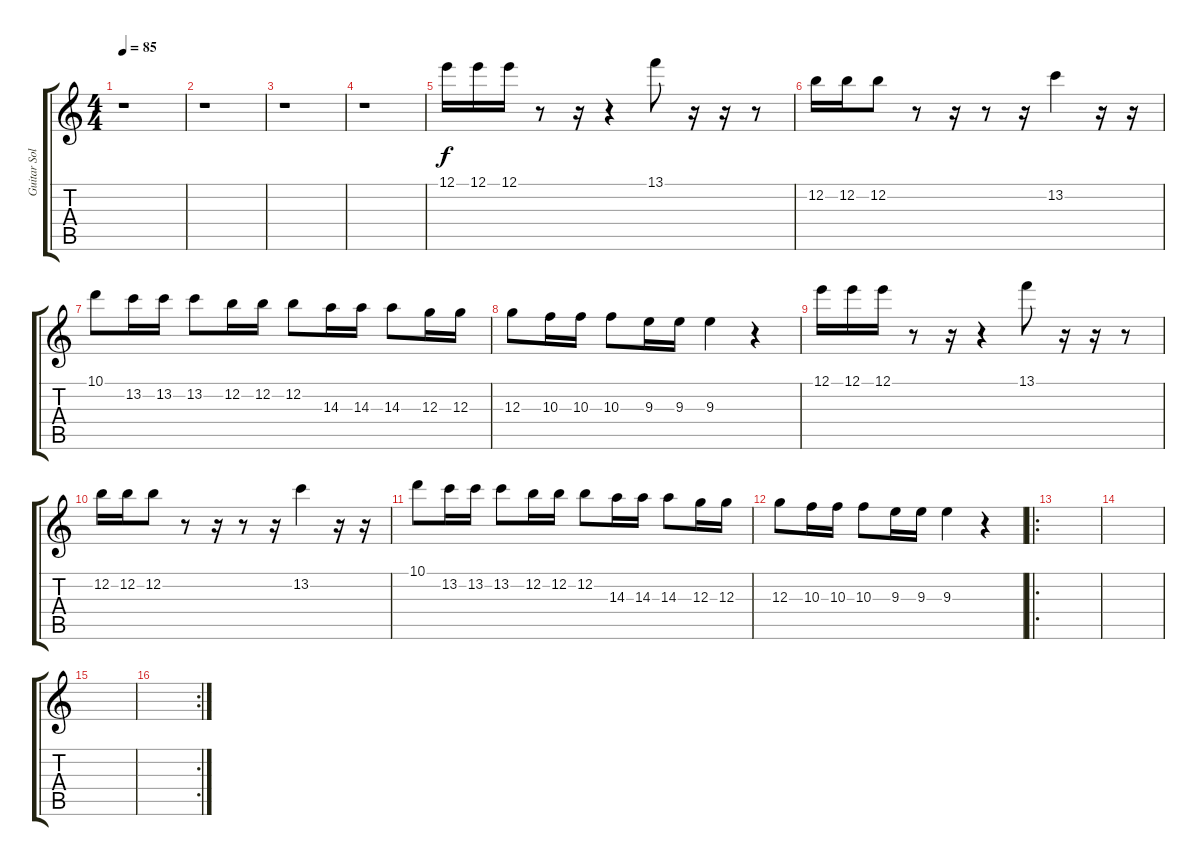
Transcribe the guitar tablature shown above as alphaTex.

\track ("Guitar Solo" "Guitar Sol") {instrument acousticguitarsteel}
\staff {score tabs}
\tuning (E4 B3 G3 D3 A2 E2) {hide}
\ts (4 4)
\tempo 85
\clef g2
\ks c
r.1{dy f instrument acousticguitarsteel} |
r.1 |
r.1 |
r.1 |
12.1.16 12.1.16 12.1.16 r.8 r.16 r.4 13.1.8 r.16 r.16 r.8 |
12.2.16 12.2.16 12.2.8 r.8 r.16 r.8 r.16 13.2.4 r.16 r.16 |
10.1.8 13.2.16 13.2.16 13.2.8 12.2.16 12.2.16 12.2.8 14.3.16 14.3.16 14.3.8 12.3.16 12.3.16 |
12.3.8 10.3.16 10.3.16 10.3.8 9.3.16 9.3.16 9.3.4 r.4 |
12.1.16 12.1.16 12.1.16 r.8 r.16 r.4 13.1.8 r.16 r.16 r.8 |
12.2.16 12.2.16 12.2.8 r.8 r.16 r.8 r.16 13.2.4 r.16 r.16 |
10.1.8 13.2.16 13.2.16 13.2.8 12.2.16 12.2.16 12.2.8 14.3.16 14.3.16 14.3.8 12.3.16 12.3.16 |
12.3.8 10.3.16 10.3.16 10.3.8 9.3.16 9.3.16 9.3.4 r.4 |
\ro
|
|
|
\rc 2
